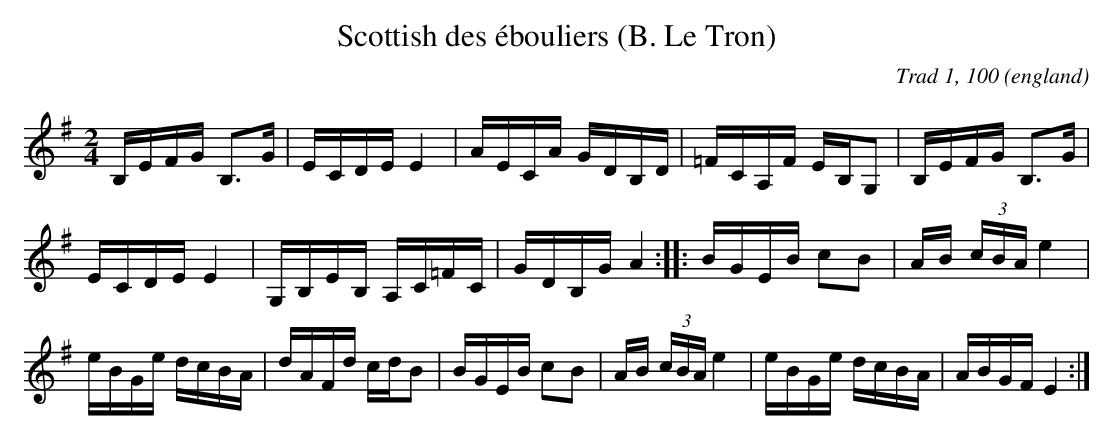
X:1
T:Scottish des ébouliers (B. Le Tron)
O:england
C:Trad 1, 100
M:2/4
L:1/16
K:G
B,EFG B,3G|ECDE E4|AECA GDB,D|\
=FCA,F EB,G,2|B,EFG B,3G|
ECDE E4|G,B,EB, A,C=FC|GDB,G A4:|\
|:BGEB c2B2|AB (3cBA e4|
eBGe dcBA|dAFd cdB2|\
BGEB c2B2|AB (3cBA e4|\
eBGe dcBA|ABGF E4:|
